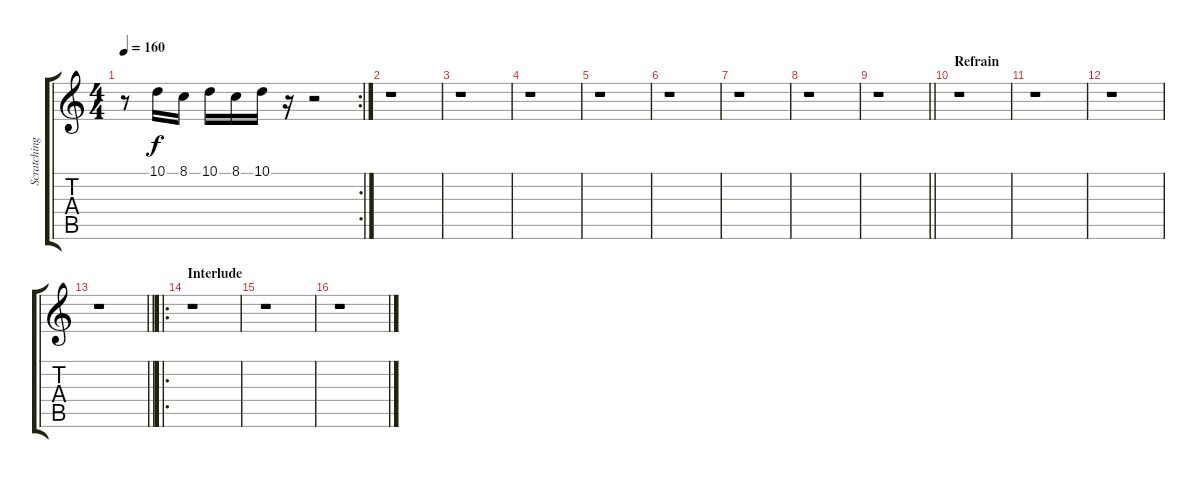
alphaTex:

\track ("Scratching" "Scratching") {instrument guitarfretnoise}
\staff {score tabs}
\tuning (E4 B3 G3 D3 A2 E2) {hide}
\rc 2
\ts (4 4)
\tempo 160
\clef g2
\ks c
r.8{dy f} 10.1.16 8.1.16 10.1.16 8.1.16 10.1.16 r.16 r.2 |
r.1 |
r.1 |
r.1 |
r.1 |
r.1 |
r.1 |
r.1 |
\barLineRight lightlight
r.1 |
\section ("" "Refrain")
r.1 |
r.1 |
r.1 |
\barLineRight lightlight
r.1 |
\ro
\section ("" "Interlude")
r.1 |
r.1 |
r.1
